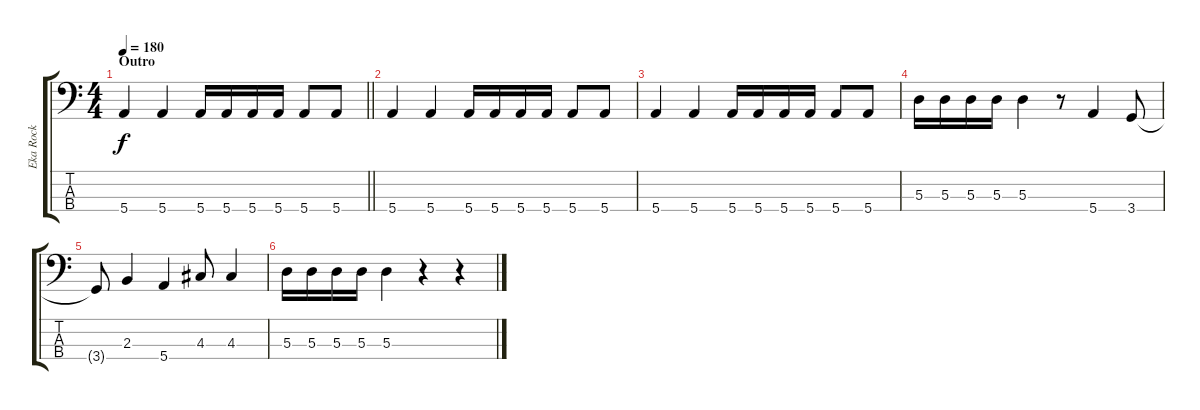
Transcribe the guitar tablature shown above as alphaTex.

\track ("Eka Rock" "Eka Rock") {instrument electricbassfinger}
\staff {score tabs}
\tuning (G2 D2 A1 E1) {hide}
\ts (4 4)
\section ("" "Outro")
\tempo 180
\clef f4
\barLineRight lightlight
\ks c
5.4.4{dy f} 5.4.4 5.4.16 5.4.16 5.4.16 5.4.16 5.4.8 5.4.8 |
5.4.4 5.4.4 5.4.16 5.4.16 5.4.16 5.4.16 5.4.8 5.4.8 |
5.4.4 5.4.4 5.4.16 5.4.16 5.4.16 5.4.16 5.4.8 5.4.8 |
5.3.16 5.3.16 5.3.16 5.3.16 5.3.4 r.8 5.4.4 3.4.8 |
3.4{t}.8 2.3.4 5.4.4 4.3.8 4.3.4 |
5.3.16 5.3.16 5.3.16 5.3.16 5.3.4 r.4 r.4
